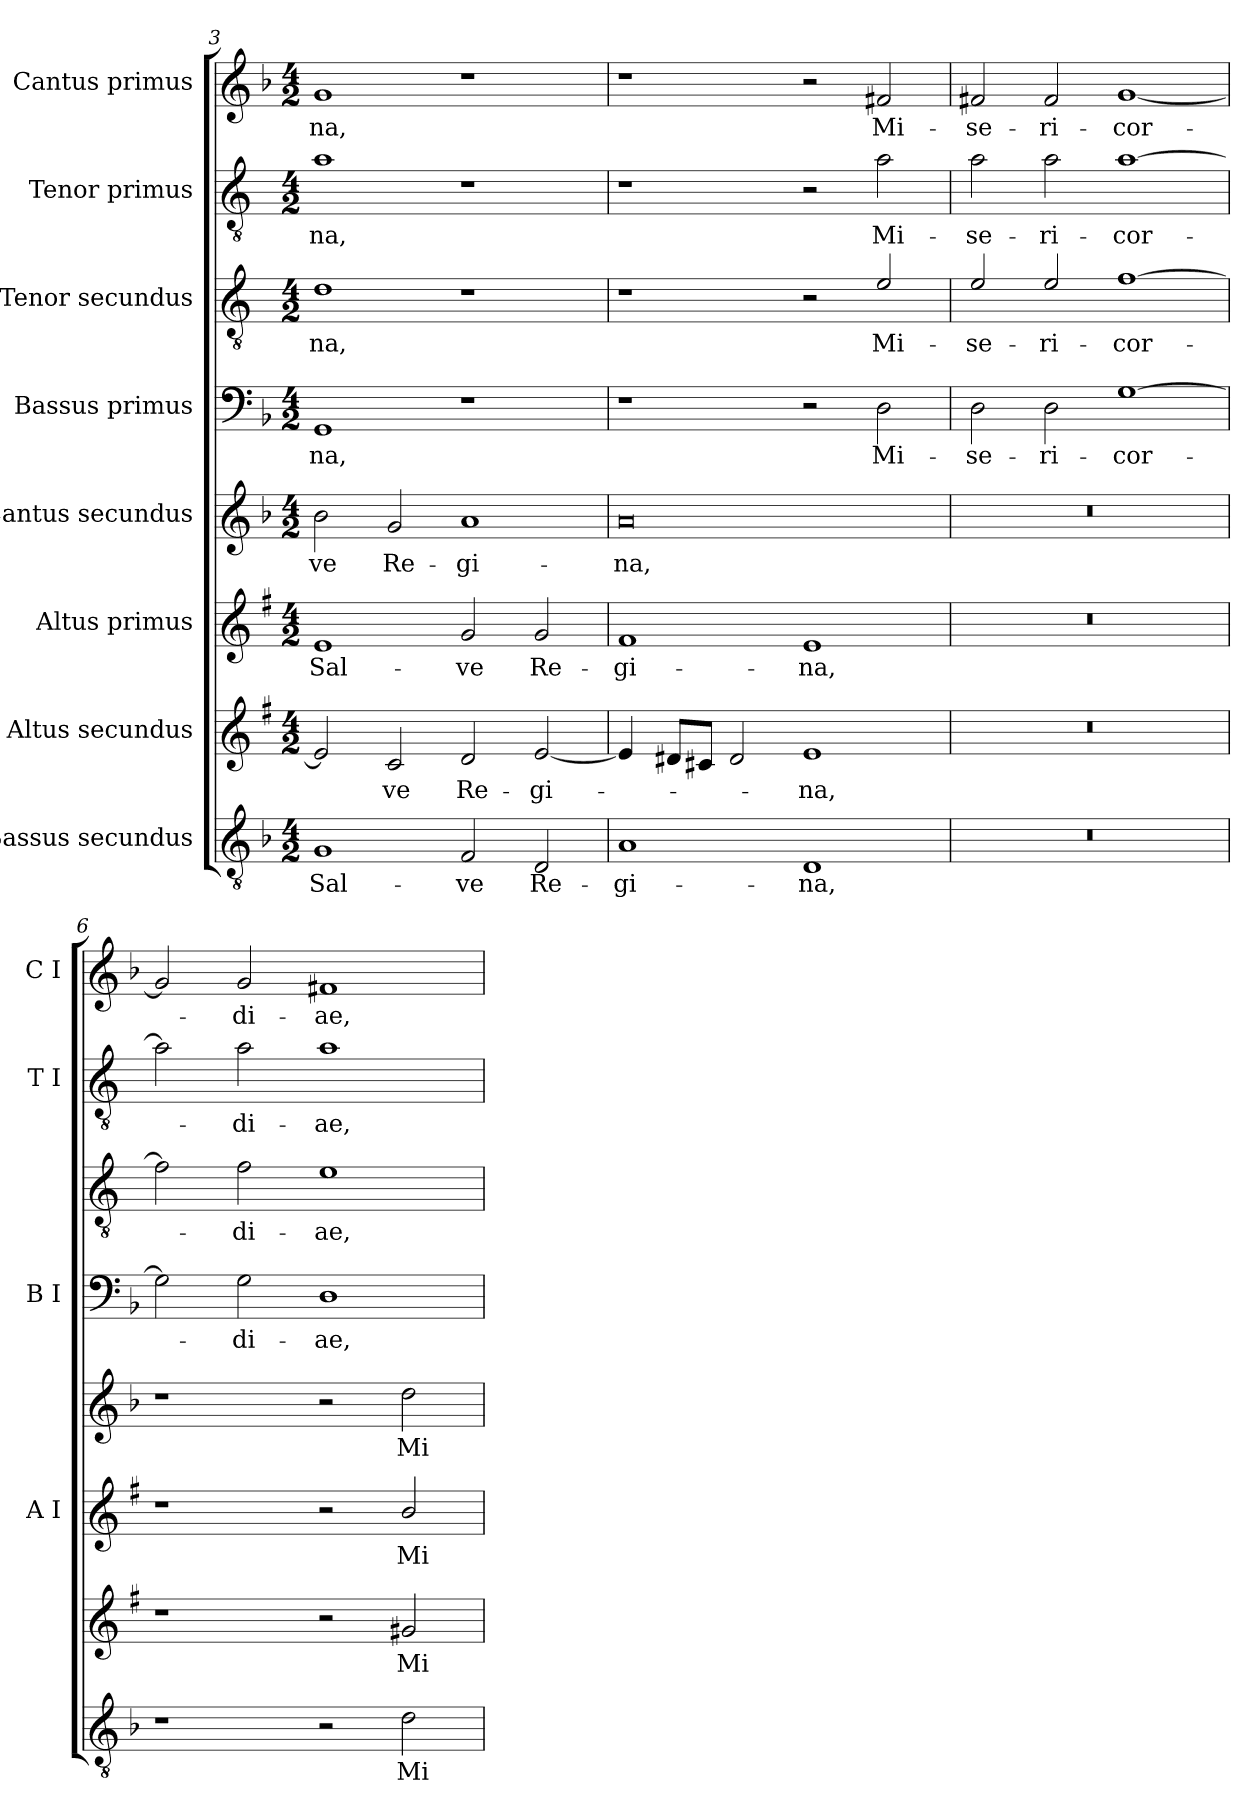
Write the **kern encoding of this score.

**kern	**text	**kern	**text	**kern	**text	**kern	**text	**kern	**text	**kern	**text	**kern	**text	**kern	**text
*part8	*part8	*part7	*part7	*part6	*part6	*part5	*part5	*part4	*part4	*part3	*part3	*part2	*part2	*part1	*part1
*staff8	*staff8	*staff7	*staff7	*staff6	*staff6	*staff5	*staff5	*staff4	*staff4	*staff3	*staff3	*staff2	*staff2	*staff1	*staff1
*I"Bassus secundus	*	*I"Altus secundus	*	*I"Altus primus	*	*I"Cantus secundus	*	*I"Bassus primus	*	*I"Tenor secundus	*	*I"Tenor primus	*	*I"Cantus primus	*
*	*	*	*	*I'A I	*	*	*	*I'B I	*	*	*	*I'T I	*	*I'C I	*
*clefGv2	*	*clefG2	*	*clefG2	*	*clefG2	*	*clefF4	*	*clefGv2	*	*clefGv2	*	*clefG2	*
*	*	*ITrd1c2	*	*ITrd1c2	*	*	*	*	*	*ITrd4c7	*	*ITrd4c7	*	*	*
*k[b-]	*	*k[b-]	*	*k[b-]	*	*k[b-]	*	*k[b-]	*	*k[b-]	*	*k[b-]	*	*k[b-]	*
*F:	*	*F:	*	*F:	*	*F:	*	*F:	*	*F:	*	*F:	*	*F:	*
*M4/2	*	*M4/2	*	*M4/2	*	*M4/2	*	*M4/2	*	*M4/2	*	*M4/2	*	*M4/2	*
=3	=3	=3	=3	=3	=3	=3	=3	=3	=3	=3	=3	=3	=3	=3	=3
!	!LO:LY:b	!	!	!	!LO:LY:b	!	!LO:LY:b	!	!LO:LY:b	!	!LO:LY:b	!	!LO:LY:b	!	!LO:LY:b
1G	Sal-	2d/]	.	1d	Sal-	2b-\	-ve	1GG	-na,	1G	-na,	1d	-na,	1g	-na,
!	!	!	!LO:LY:b	!	!	!	!LO:LY:b	!	!	!	!	!	!	!	!
.	.	2B-/	-ve	.	.	2g/	Re-	.	.	.	.	.	.	.	.
!	!LO:LY:b	!	!LO:LY:b	!	!LO:LY:b	!	!LO:LY:b	!	!	!	!	!	!	!	!
2F/	-ve	2c/	Re-	2f/	-ve	1a	-gi-	1r	.	1r	.	1r	.	1r	.
!	!LO:LY:b	!	!LO:LY:b	!	!LO:LY:b	!	!	!	!	!	!	!	!	!	!
2D/	Re-	[2d/	-gi-	2f/	Re-	.	.	.	.	.	.	.	.	.	.
=4	=4	=4	=4	=4	=4	=4	=4	=4	=4	=4	=4	=4	=4	=4	=4
!	!LO:LY:b	!	!	!	!LO:LY:b	!	!LO:LY:b	!	!	!	!	!	!	!	!
1A	-gi-	4d/]	.	1e	-gi-	0a	-na,	1r	.	1r	.	1r	.	1r	.
.	.	8c#X/L	.	.	.	.	.	.	.	.	.	.	.	.	.
.	.	8Bn/J	.	.	.	.	.	.	.	.	.	.	.	.	.
.	.	2c#/	.	.	.	.	.	.	.	.	.	.	.	.	.
!	!LO:LY:b	!	!LO:LY:b	!	!LO:LY:b	!	!	!	!	!	!	!	!	!	!
1D	-na,	1d	-na,	1d	-na,	.	.	2r	.	2r	.	2r	.	2r	.
!	!	!	!	!	!	!	!	!	!LO:LY:b	!	!LO:LY:b	!	!LO:LY:b	!	!LO:LY:b
.	.	.	.	.	.	.	.	2D\	Mi-	2A/	Mi-	2d\	Mi-	2f#X/	Mi-
!!LO:PB:g=z
=5	=5	=5	=5	=5	=5	=5	=5	=5	=5	=5	=5	=5	=5	=5	=5
!	!	!	!	!	!	!	!	!	!LO:LY:b	!	!LO:LY:b	!	!LO:LY:b	!	!LO:LY:b
0r	.	0r	.	0r	.	0r	.	2D\	-se-	2A/	-se-	2d\	-se-	2f#X/	-se-
!	!	!	!	!	!	!	!	!	!LO:LY:b	!	!LO:LY:b	!	!LO:LY:b	!	!LO:LY:b
.	.	.	.	.	.	.	.	2D\	-ri-	2A/	-ri-	2d\	-ri-	2f#/	-ri-
!	!	!	!	!	!	!	!	!	!LO:LY:b	!	!LO:LY:b	!	!LO:LY:b	!	!LO:LY:b
.	.	.	.	.	.	.	.	[1G	-cor-	[1B-	-cor-	[1d	-cor-	[1g	-cor-
=6	=6	=6	=6	=6	=6	=6	=6	=6	=6	=6	=6	=6	=6	=6	=6
1r	.	1r	.	1r	.	1r	.	2G\]	.	2B-\]	.	2d\]	.	2g/]	.
!	!	!	!	!	!	!	!	!	!LO:LY:b	!	!LO:LY:b	!	!LO:LY:b	!	!LO:LY:b
.	.	.	.	.	.	.	.	2G\	-di-	2B-\	-di-	2d\	-di-	2g/	-di-
!	!	!	!	!	!	!	!	!	!LO:LY:b	!	!LO:LY:b	!	!LO:LY:b	!	!LO:LY:b
2r	.	2r	.	2r	.	2r	.	1D	-ae,	1A	-ae,	1d	-ae,	1f#X	-ae,
!	!LO:LY:b	!	!LO:LY:b	!	!LO:LY:b	!	!LO:LY:b	!	!	!	!	!	!	!	!
2d\	Mi-	2f#X/	Mi-	2a/	Mi-	2dd\	Mi-	.	.	.	.	.	.	.	.
=	=	=	=	=	=	=	=	=	=	=	=	=	=	=	=
*-	*-	*-	*-	*-	*-	*-	*-	*-	*-	*-	*-	*-	*-	*-	*-
